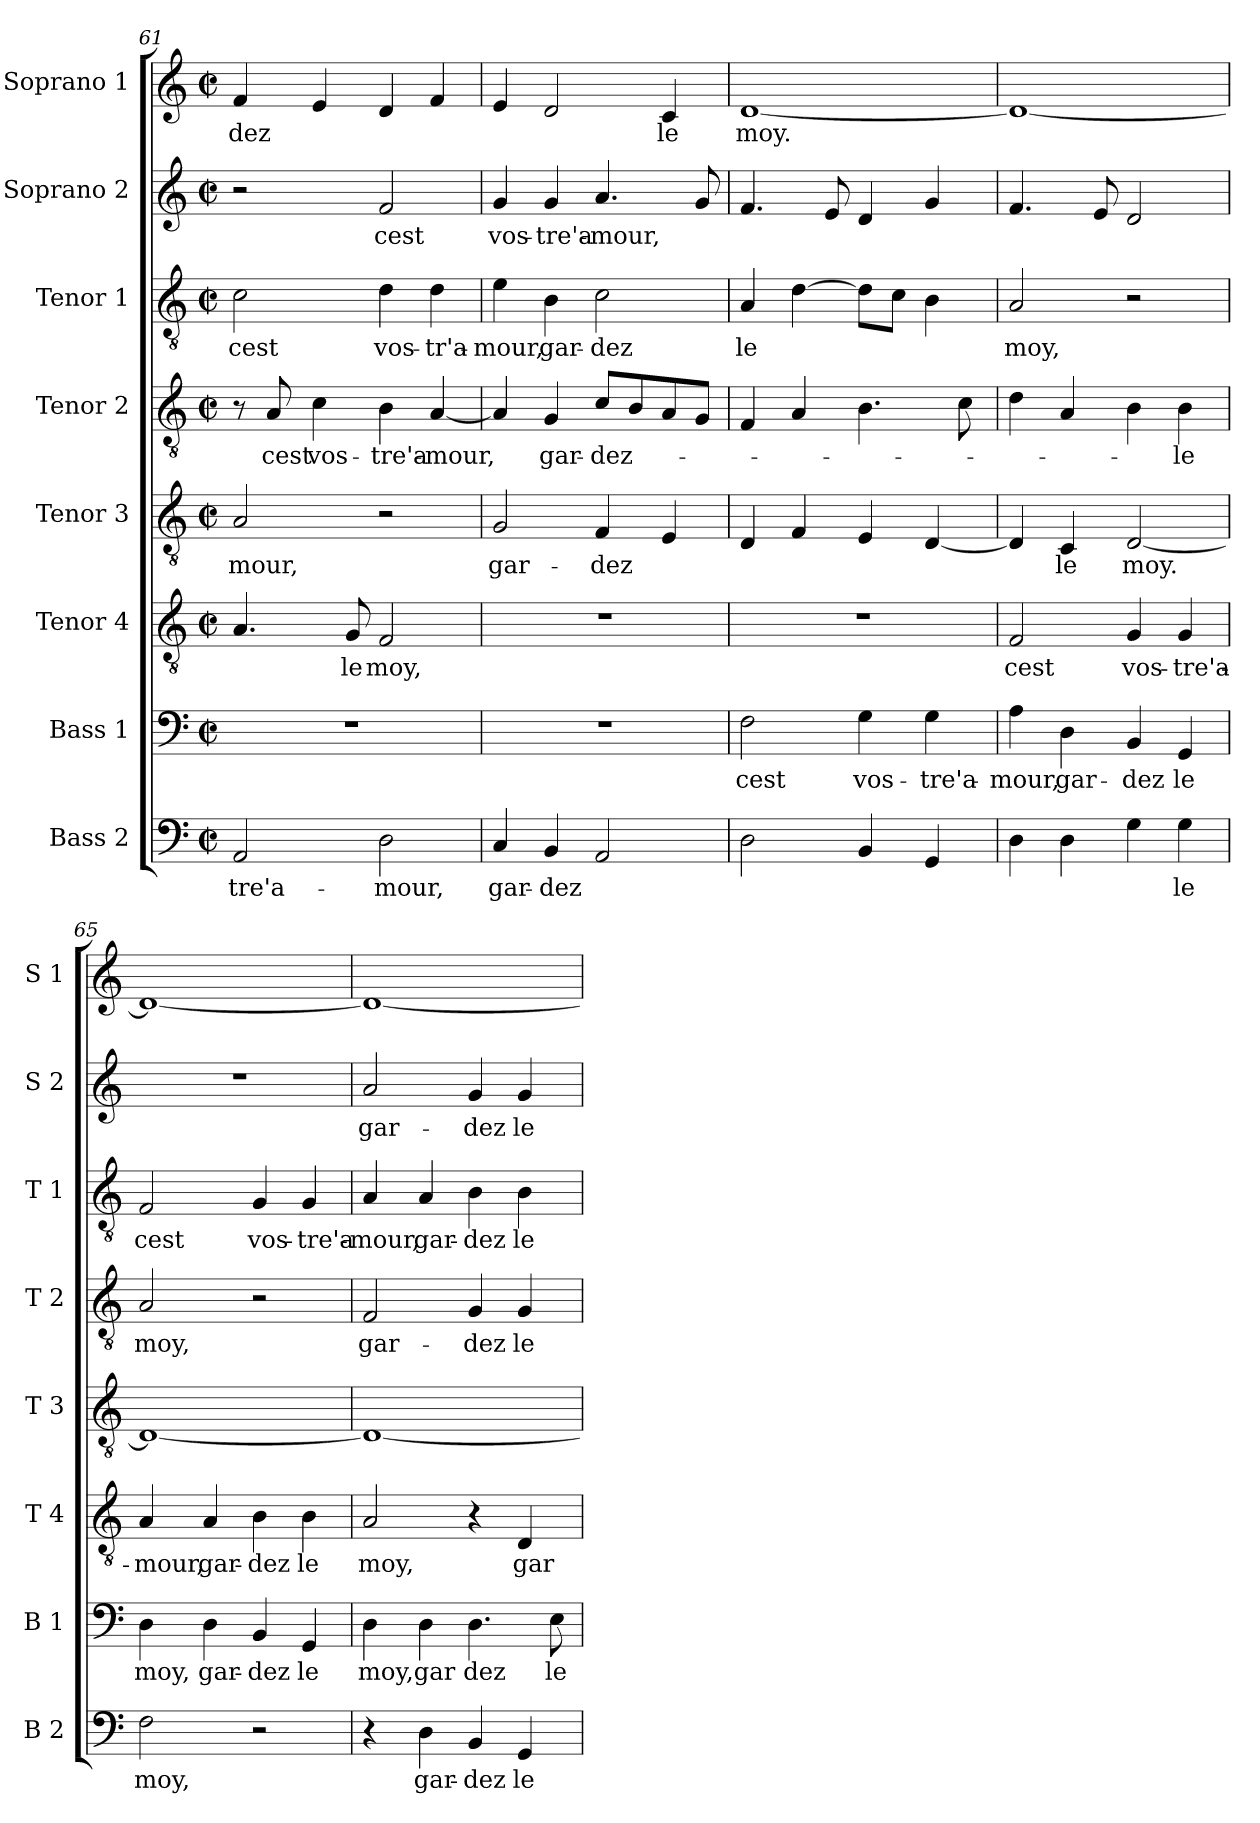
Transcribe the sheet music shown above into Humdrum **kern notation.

**kern	**text	**kern	**text	**kern	**text	**kern	**text	**kern	**text	**kern	**text	**kern	**text	**kern	**text
*part8	*part8	*part7	*part7	*part6	*part6	*part5	*part5	*part4	*part4	*part3	*part3	*part2	*part2	*part1	*part1
*staff8	*staff8	*staff7	*staff7	*staff6	*staff6	*staff5	*staff5	*staff4	*staff4	*staff3	*staff3	*staff2	*staff2	*staff1	*staff1
*I"Bass 2	*	*I"Bass 1	*	*I"Tenor 4	*	*I"Tenor 3	*	*I"Tenor 2	*	*I"Tenor 1	*	*I"Soprano 2	*	*I"Soprano 1	*
*I'B 2	*	*I'B 1	*	*I'T 4	*	*I'T 3	*	*I'T 2	*	*I'T 1	*	*I'S 2	*	*I'S 1	*
*clefF4	*	*clefF4	*	*clefGv2	*	*clefGv2	*	*clefGv2	*	*clefGv2	*	*clefG2	*	*clefG2	*
*k[]	*	*k[]	*	*k[]	*	*k[]	*	*k[]	*	*k[]	*	*k[]	*	*k[]	*
*C:	*	*C:	*	*C:	*	*C:	*	*C:	*	*C:	*	*C:	*	*C:	*
*M2/2	*	*M2/2	*	*M2/2	*	*M2/2	*	*M2/2	*	*M2/2	*	*M2/2	*	*M2/2	*
*met(c|)	*	*met(c|)	*	*met(c|)	*	*met(c|)	*	*met(c|)	*	*met(c|)	*	*met(c|)	*	*met(c|)	*
=61	=61	=61	=61	=61	=61	=61	=61	=61	=61	=61	=61	=61	=61	=61	=61
2AA/	-tre'a-	1r	.	4.A/	.	2A/	-mour,	8r	.	2c\	cest	2r	.	4f/	-dez
.	.	.	.	.	.	.	.	8A/	cest	.	.	.	.	.	.
.	.	.	.	.	.	.	.	4c\	vos-	.	.	.	.	4e/	.
.	.	.	.	8G/	le	.	.	.	.	.	.	.	.	.	.
2D\	-mour,	.	.	2F/	moy,	2r	.	4B\	-tre'a-	4d\	vos-	2f/	cest	4d/	.
.	.	.	.	.	.	.	.	[4A/	-mour,	4d\	-tr'a-	.	.	4f/	.
=62	=62	=62	=62	=62	=62	=62	=62	=62	=62	=62	=62	=62	=62	=62	=62
4C/	gar-	1r	.	1r	.	2G/	gar-	4A/]	.	4e\	-mour,	4g/	vos-	4e/	.
4BB/	-dez	.	.	.	.	.	.	4G/	gar-	4B\	gar-	4g/	-tre'a-	2d/	.
2AA/	.	.	.	.	.	4F/	-dez	8c/L	-dez-	2c\	-dez	4.a/	-mour,	.	.
.	.	.	.	.	.	.	.	8B/	.	.	.	.	.	.	.
.	.	.	.	.	.	4E/	.	8A/	.	.	.	.	.	4c/	le
.	.	.	.	.	.	.	.	8G/J	.	.	.	8g/	.	.	.
!!LO:LB:g=z
=63	=63	=63	=63	=63	=63	=63	=63	=63	=63	=63	=63	=63	=63	=63	=63
2D\	.	2F\	cest	1r	.	4D/	.	4F/	.	4A/	le	4.f/	.	[1d	moy.
.	.	.	.	.	.	4F/	.	4A/	.	[4d\	.	.	.	.	.
.	.	.	.	.	.	.	.	.	.	.	.	8e/	.	.	.
4BB/	.	4G\	vos-	.	.	4E/	.	4.B\	.	8d\L]	.	4d/	.	.	.
.	.	.	.	.	.	.	.	.	.	8c\J	.	.	.	.	.
4GG/	.	4G\	-tre'a-	.	.	[4D/	.	.	.	4B\	.	4g/	.	.	.
.	.	.	.	.	.	.	.	8c\	.	.	.	.	.	.	.
=64	=64	=64	=64	=64	=64	=64	=64	=64	=64	=64	=64	=64	=64	=64	=64
4D\	.	4A\	-mour,	2F/	cest	4D/]	.	4d\	.	2A/	moy,	4.f/	.	1d_	.
4D\	.	4D\	gar-	.	.	4C/	le	4A/	.	.	.	.	.	.	.
.	.	.	.	.	.	.	.	.	.	.	.	8e/	.	.	.
4G\	.	4BB/	-dez	4G/	vos-	[2D/	moy.	4B\	.	2r	.	2d/	.	.	.
4G\	le	4GG/	le	4G/	-tre'a-	.	.	4B\	-le	.	.	.	.	.	.
=65	=65	=65	=65	=65	=65	=65	=65	=65	=65	=65	=65	=65	=65	=65	=65
2F\	moy,	4D\	moy,	4A/	-mour,	1D_	.	2A/	moy,	2F/	cest	1r	.	1d_	.
.	.	4D\	gar-	4A/	gar-	.	.	.	.	.	.	.	.	.	.
2r	.	4BB/	-dez	4B\	-dez	.	.	2r	.	4G/	vos-	.	.	.	.
.	.	4GG/	le	4B\	le	.	.	.	.	4G/	-tre'a-	.	.	.	.
=66	=66	=66	=66	=66	=66	=66	=66	=66	=66	=66	=66	=66	=66	=66	=66
4r	.	4D\	moy,	2A/	moy,	1D_	.	2F/	gar-	4A/	-mour,	2a/	gar-	1d_	.
4D\	gar-	4D\	gar	.	.	.	.	.	.	4A/	gar-	.	.	.	.
4BB/	-dez	4.D\	dez	4r	.	.	.	4G/	-dez	4B\	-dez	4g/	-dez	.	.
4GG/	le	.	.	4D/	gar-	.	.	4G/	le	4B\	le	4g/	le	.	.
.	.	8E\	le	.	.	.	.	.	.	.	.	.	.	.	.
=	=	=	=	=	=	=	=	=	=	=	=	=	=	=	=
*-	*-	*-	*-	*-	*-	*-	*-	*-	*-	*-	*-	*-	*-	*-	*-
